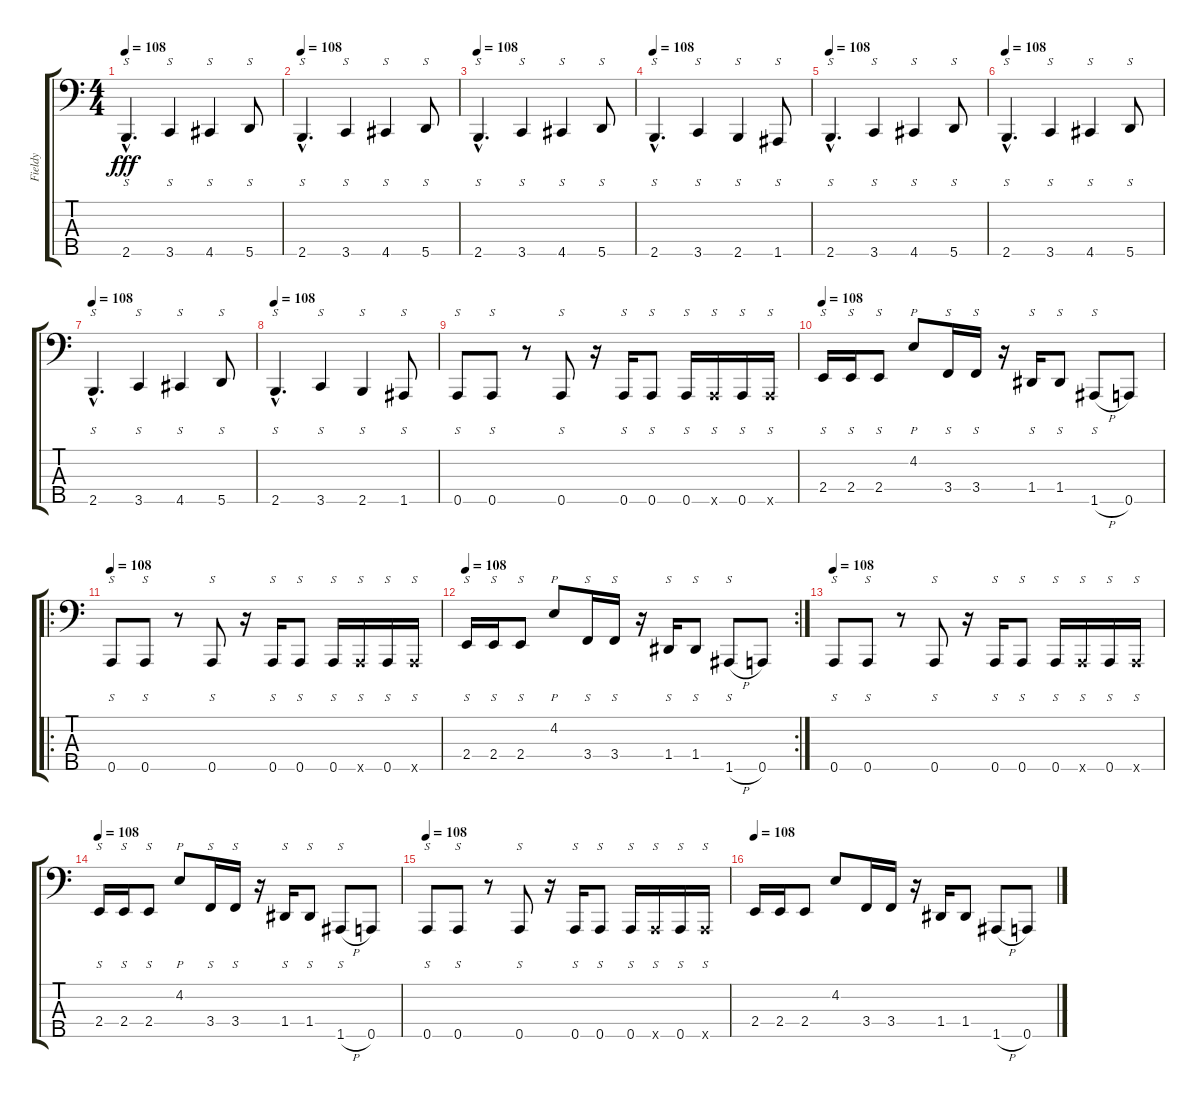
\track ("Fieldy" "Fieldy") {instrument electricbassfinger}
\staff {score tabs}
\tuning (F2 C2 G1 D1 A0) {hide}
\ts (4 4)
\tempo 108
\clef f4
\ks c
2.5{hac}.4{s d dy fff instrument slapbass1} 3.5.4{s} 4.5.4{s} 5.5.8{s} |
\tempo 108
2.5{hac}.4{s d instrument slapbass1} 3.5.4{s} 4.5.4{s} 5.5.8{s} |
\tempo 108
2.5{hac}.4{s d instrument slapbass1} 3.5.4{s} 4.5.4{s} 5.5.8{s} |
\tempo 108
2.5{hac}.4{s d instrument slapbass1} 3.5.4{s} 2.5.4{s} 1.5.8{s} |
\tempo 108
2.5{hac}.4{s d instrument slapbass1} 3.5.4{s} 4.5.4{s} 5.5.8{s} |
\tempo 108
2.5{hac}.4{s d instrument slapbass1} 3.5.4{s} 4.5.4{s} 5.5.8{s} |
\tempo 108
2.5{hac}.4{s d instrument slapbass1} 3.5.4{s} 4.5.4{s} 5.5.8{s} |
\tempo 108
2.5{hac}.4{s d instrument slapbass1} 3.5.4{s} 2.5.4{s} 1.5.8{s} |
0.5.8{s instrument slapbass1} 0.5.8{s} r.8 0.5.8{s} r.16 0.5.16{s} 0.5.8{s} 0.5.16{s} 0.5{x}.16{s} 0.5.16{s} 0.5{x}.16{s} |
\tempo 108
2.4.16{s instrument slapbass1} 2.4.16{s} 2.4.8{s} 4.2.8{p} 3.4.16{s} 3.4.16{s} r.16 1.4.16{s} 1.4.8{s} 1.5{h}.8{s} 0.5.8 |
\ro
\tempo 108
0.5.8{s instrument slapbass1} 0.5.8{s} r.8 0.5.8{s} r.16 0.5.16{s} 0.5.8{s} 0.5.16{s} 0.5{x}.16{s} 0.5.16{s} 0.5{x}.16{s} |
\rc 2
\tempo 108
2.4.16{s instrument slapbass1} 2.4.16{s} 2.4.8{s} 4.2.8{p} 3.4.16{s} 3.4.16{s} r.16 1.4.16{s} 1.4.8{s} 1.5{h}.8{s} 0.5.8 |
\tempo 108
0.5.8{s instrument slapbass1} 0.5.8{s} r.8 0.5.8{s} r.16 0.5.16{s} 0.5.8{s} 0.5.16{s} 0.5{x}.16{s} 0.5.16{s} 0.5{x}.16{s} |
\tempo 108
2.4.16{s instrument slapbass1} 2.4.16{s} 2.4.8{s} 4.2.8{p} 3.4.16{s} 3.4.16{s} r.16 1.4.16{s} 1.4.8{s} 1.5{h}.8{s} 0.5.8 |
\tempo 108
0.5.8{s instrument slapbass1} 0.5.8{s} r.8 0.5.8{s} r.16 0.5.16{s} 0.5.8{s} 0.5.16{s} 0.5{x}.16{s} 0.5.16{s} 0.5{x}.16{s} |
\tempo 108
2.4.16{instrument slapbass1} 2.4.16 2.4.8 4.2.8 3.4.16 3.4.16 r.16 1.4.16 1.4.8 1.5{h}.8 0.5.8
